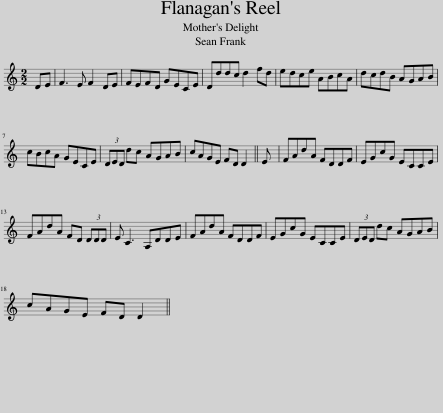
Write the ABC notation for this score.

X:1
L:1/8
M:2/2
I:linebreak $
K:C
V:1 treble
V:1
 DE | F3 E F2 DE | FEFD GECE | Dddc d2 fd | edce ABcA | %5
 dcdB AGAB |$ cBcA GECE | (3DED dc AGAB | cAGE FD D2 || E | %10
 FAdA FDDF | EGcG ECCE |$ FAdA FD (3DDD | E C3 A,DDE | FAdA FDDF | %15
 EGcG ECCE | (3DED dc AGAB |$ cAGE FD D2 || %18
